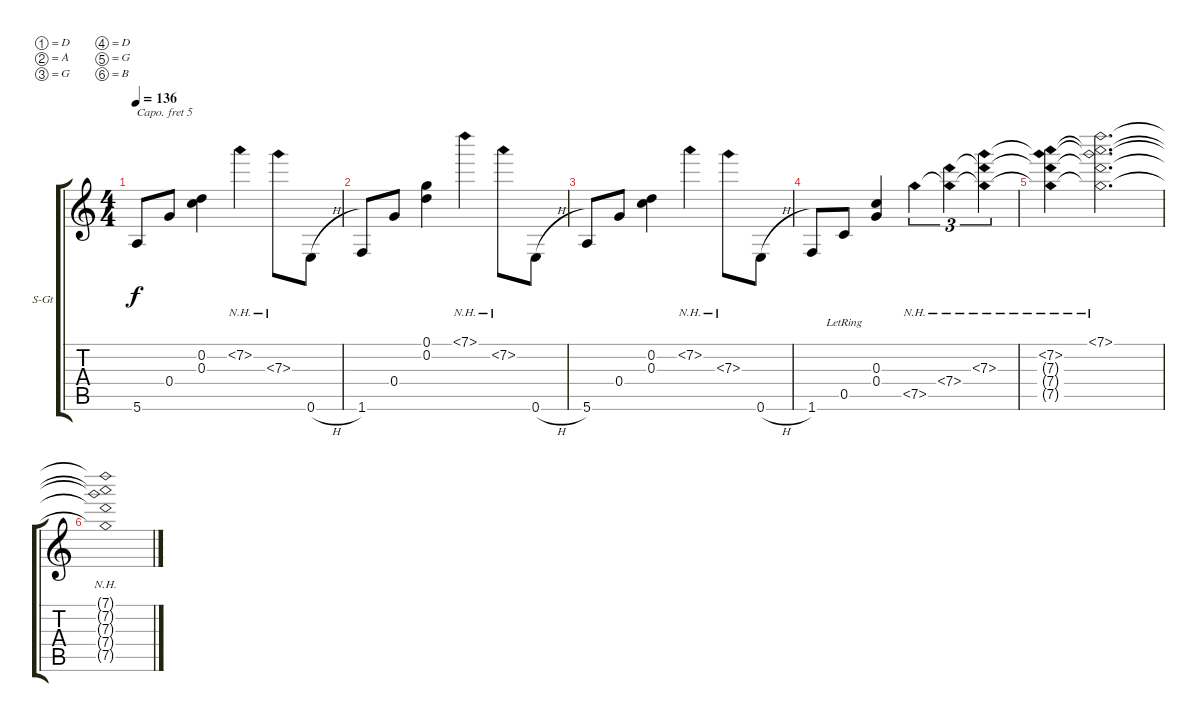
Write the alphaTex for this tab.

\bracketExtendMode groupsimilarinstruments
\firstSystemTrackNameOrientation horizontal
\otherSystemsTrackNameOrientation horizontal
\track ("Track 1" "S-Gt") {instrument acousticguitarsteel}
\staff {score tabs}
\capo 5
\tuning (D4 A3 G3 D3 G2 B1)
\ts (4 4)
\tempo 136
\clef g2
\ks c
5.6.8{dy f} 0.4.8 (0.2 0.3).4 7.2{nh}.4 7.3{nh}.8 0.6{h}.8 |
1.6.8 0.4.8 (0.1 0.2).4 7.1{nh}.4 7.2{nh}.8 0.6{h}.8 |
5.6.8 0.4.8 (0.2 0.3).4 7.2{nh}.4 7.3{nh}.8 0.6{h}.8 |
1.6.8 0.5{lr}.8 (0.3 0.4).4 7.5{nh}.4{tu (3 2)} (7.4{nh} 7.5{nh t}).4{tu (3 2)} (7.3{nh} 7.5{nh t} 7.4{nh t}).4{tu (3 2)} |
(7.2{nh} 7.3{nh t} 7.4{nh t} 7.5{nh t}).4 (7.1{nh} 7.2{nh t} 7.3{nh t} 7.4{nh t} 7.5{nh t}).2{d} |
(7.1{nh t} 7.2{nh t} 7.3{nh t} 7.4{nh t} 7.5{nh t}).1
